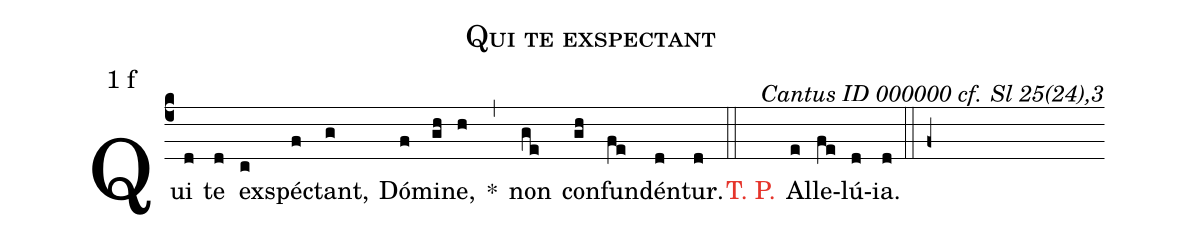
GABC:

name: Qui te exspectant;
mode: 1;
mode-differentia: f;
commentary: Cantus ID 000000 cf. Sl 25(24),3;
%%
(c4)

Qui(d) te(d) ex(c)spéc(f)tant,(g) Dó(f)mi(gh)ne,(h) *(,) non(ge) con(gh)fun(fe)dén(d)tur.(d)

(::)

<nlba><c>T. P.</c>() Al</nlba>(e)le(fe)lú(d)ia.(d)

(::)

(f+)
